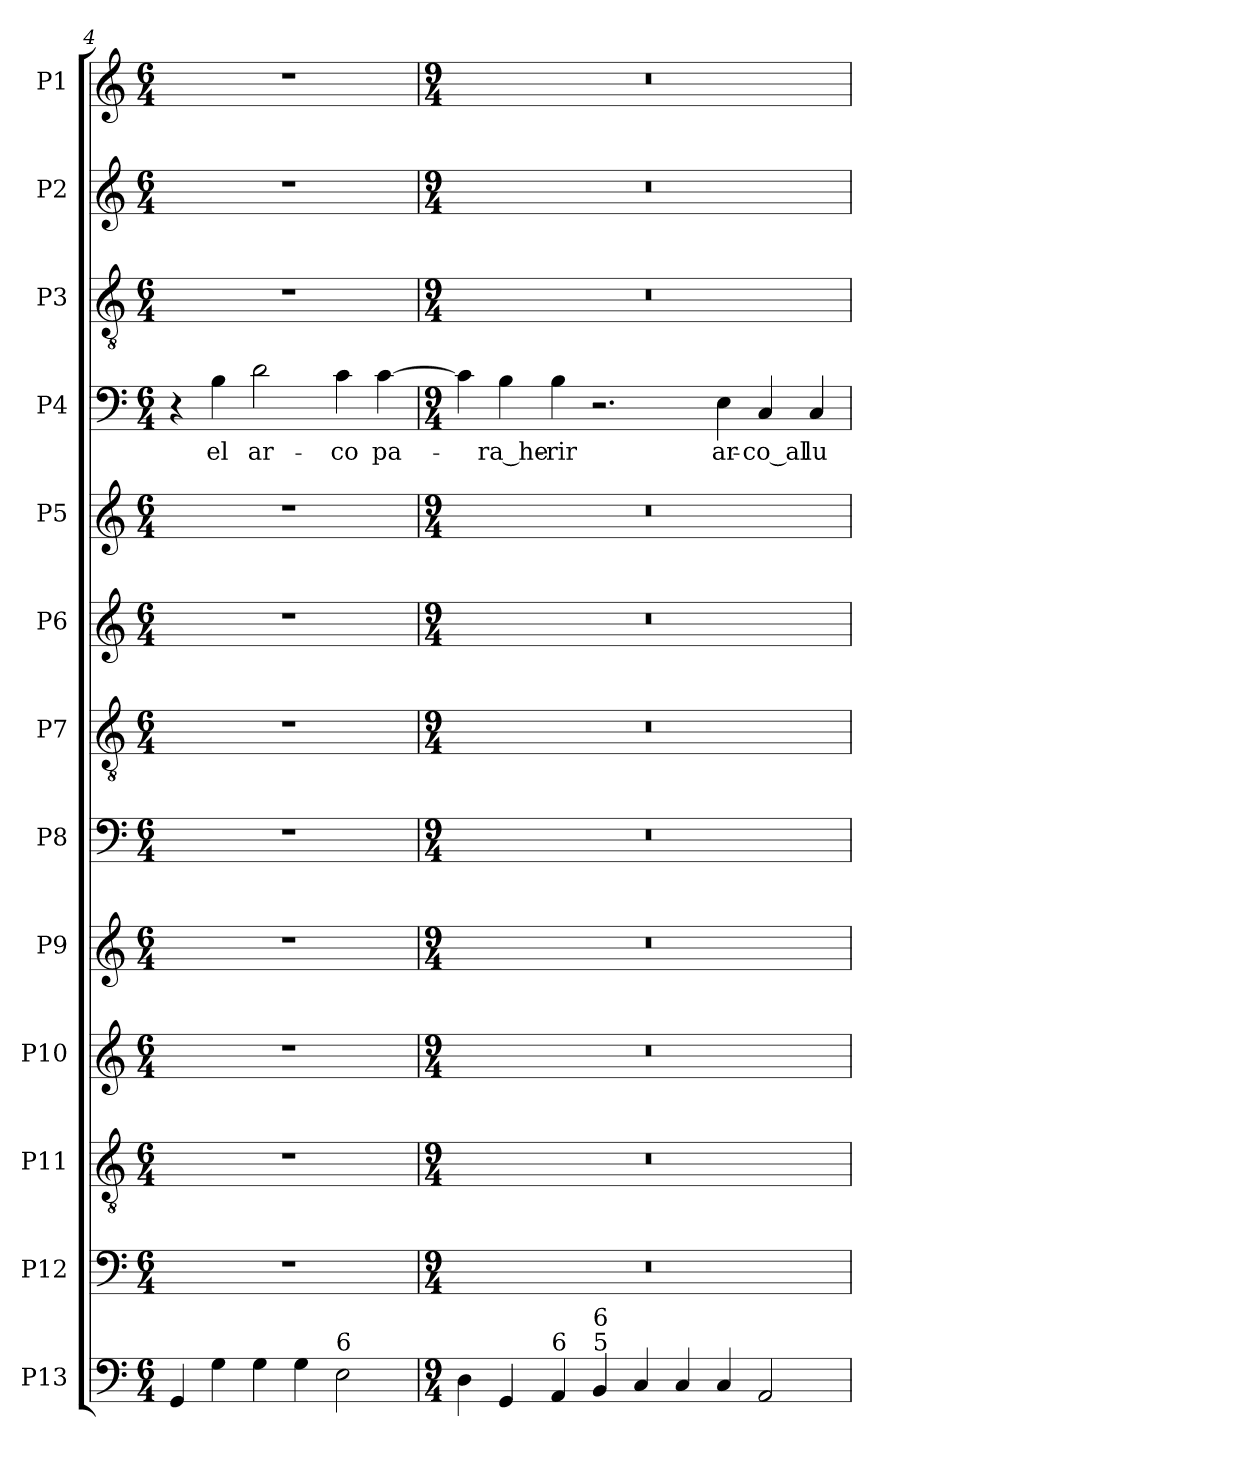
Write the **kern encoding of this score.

**kern	**kern	**kern	**kern	**kern	**kern	**kern	**kern	**kern	**kern	**text	**kern	**kern	**kern
*part13	*part12	*part11	*part10	*part9	*part8	*part7	*part6	*part5	*part4	*part4	*part3	*part2	*part1
*staff13	*staff12	*staff11	*staff10	*staff9	*staff8	*staff7	*staff6	*staff5	*staff4	*staff4	*staff3	*staff2	*staff1
*I"P13	*I"P12	*I"P11	*I"P10	*I"P9	*I"P8	*I"P7	*I"P6	*I"P5	*I"P4	*	*I"P3	*I"P2	*I"P1
!!LO:PB:g=z
*clefF4	*clefF4	*clefGv2	*clefG2	*clefG2	*clefF4	*clefGv2	*clefG2	*clefG2	*clefF4	*	*clefGv2	*clefG2	*clefG2
*	*	*ITrd7c12	*	*	*	*ITrd7c12	*	*	*	*	*ITrd7c12	*	*
*k[]	*k[]	*k[]	*k[]	*k[]	*k[]	*k[]	*k[]	*k[]	*k[]	*	*k[]	*k[]	*k[]
*C:	*C:	*C:	*C:	*C:	*C:	*C:	*C:	*C:	*C:	*	*C:	*C:	*C:
*M6/4	*M6/4	*M6/4	*M6/4	*M6/4	*M6/4	*M6/4	*M6/4	*M6/4	*M6/4	*	*M6/4	*M6/4	*M6/4
=4	=4	=4	=4	=4	=4	=4	=4	=4	=4	=4	=4	=4	=4
!	!LO:N:vis=1	!LO:N:vis=1	!LO:N:vis=1	!LO:N:vis=1	!LO:N:vis=1	!LO:N:vis=1	!LO:N:vis=1	!LO:N:vis=1	!	!	!LO:N:vis=1	!LO:N:vis=1	!LO:N:vis=1
4GGi/	1.r	1.r	1.r	1.r	1.r	1.r	1.r	1.r	4r	.	1.r	1.r	1.r
!	!	!	!	!	!	!	!	!	!	!LO:LY:b:color=#000000	!	!	!
4Gi\	.	.	.	.	.	.	.	.	4Bi\	el	.	.	.
!	!	!	!	!	!	!	!	!	!	!LO:LY:b:color=#000000	!	!	!
4Gi\	.	.	.	.	.	.	.	.	2di\	ar-	.	.	.
4Gi\	.	.	.	.	.	.	.	.	.	.	.	.	.
!LO:TX:a:t=6	!	!	!	!	!	!	!	!	!	!	!	!	!
!	!	!	!	!	!	!	!	!	!	!LO:LY:b:color=#000000	!	!	!
2Ei\	.	.	.	.	.	.	.	.	4ci\	-co	.	.	.
!	!	!	!	!	!	!	!	!	!	!LO:LY:b:color=#000000	!	!	!
.	.	.	.	.	.	.	.	.	[4ci\	pa-	.	.	.
=5	=5	=5	=5	=5	=5	=5	=5	=5	=5	=5	=5	=5	=5
*M9/4	*M9/4	*M9/4	*M9/4	*M9/4	*M9/4	*M9/4	*M9/4	*M9/4	*M9/4	*	*M9/4	*M9/4	*M9/4
!	!LO:N:vis=1	!LO:N:vis=1	!LO:N:vis=1	!LO:N:vis=1	!LO:N:vis=1	!LO:N:vis=1	!LO:N:vis=1	!LO:N:vis=1	!	!	!LO:N:vis=1	!LO:N:vis=1	!LO:N:vis=1
4Di\	4%9r	4%9r	4%9r	4%9r	4%9r	4%9r	4%9r	4%9r	4ci\]	.	4%9r	4%9r	4%9r
!	!	!	!	!	!	!	!	!	!	!LO:LY:b:color=#000000	!	!	!
4GGi/	.	.	.	.	.	.	.	.	4Bi\	-ra_he-	.	.	.
!LO:TX:a:t=6	!	!	!	!	!	!	!	!	!	!	!	!	!
!	!	!	!	!	!	!	!	!	!	!LO:LY:b:color=#000000	!	!	!
4AAi/	.	.	.	.	.	.	.	.	4Bi\	-rir	.	.	.
!LO:TX:a:t=5	!	!	!	!	!	!	!	!	!	!	!	!	!
!LO:TX:t=6	!	!	!	!	!	!	!	!	!	!	!	!	!
4BBi/	.	.	.	.	.	.	.	.	2.r	.	.	.	.
4Ci/	.	.	.	.	.	.	.	.	.	.	.	.	.
4Ci/	.	.	.	.	.	.	.	.	.	.	.	.	.
!	!	!	!	!	!	!	!	!	!	!LO:LY:b:color=#000000	!	!	!
4Ci/	.	.	.	.	.	.	.	.	4Ei\	ar-	.	.	.
!	!	!	!	!	!	!	!	!	!	!LO:LY:b:color=#000000	!	!	!
2AAi/	.	.	.	.	.	.	.	.	4Ci/	-co_al	.	.	.
!	!	!	!	!	!	!	!	!	!	!LO:LY:b:color=#000000	!	!	!
.	.	.	.	.	.	.	.	.	4Ci/	lu-	.	.	.
=	=	=	=	=	=	=	=	=	=	=	=	=	=
*-	*-	*-	*-	*-	*-	*-	*-	*-	*-	*-	*-	*-	*-
